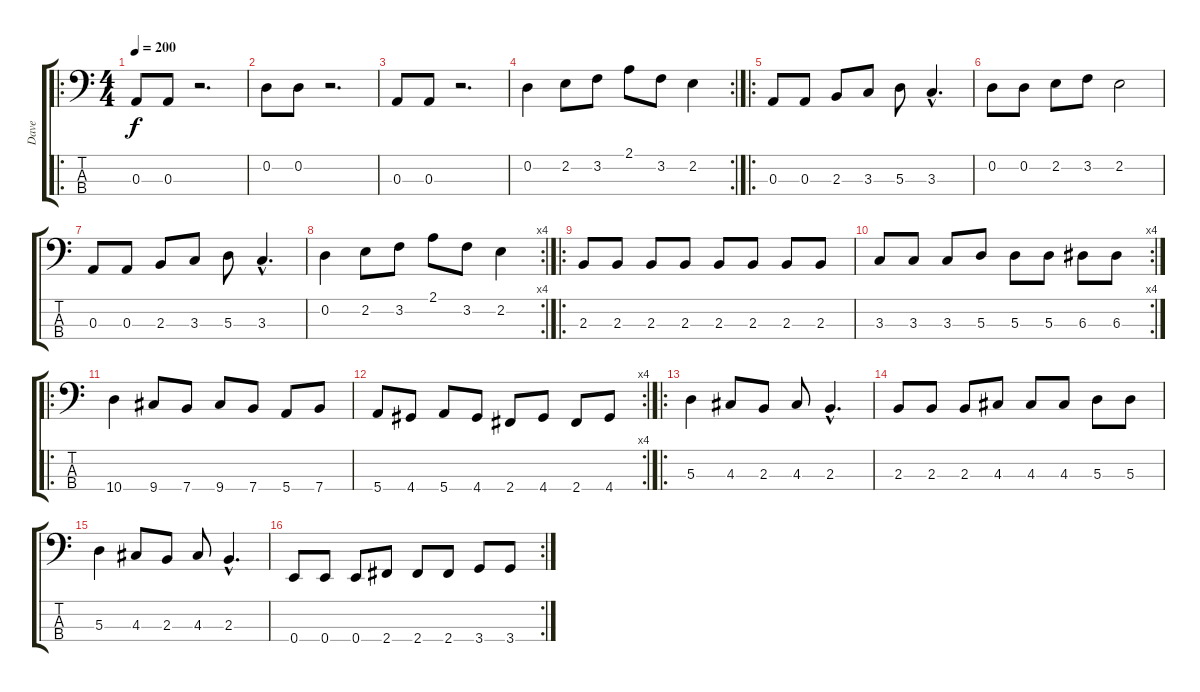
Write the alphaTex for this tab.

\track ("Dave" "Dave") {instrument electricbassfinger}
\staff {score tabs}
\tuning (G2 D2 A1 E1) {hide}
\ro
\ts (4 4)
\tempo 200
\clef f4
\ks c
0.3.8{dy f instrument electricbassfinger} 0.3.8 r.2{d} |
0.2.8 0.2.8 r.2{d} |
0.3.8 0.3.8 r.2{d} |
\rc 2
0.2.4 2.2.8 3.2.8 2.1.8 3.2.8 2.2.4 |
\ro
0.3.8 0.3.8 2.3.8 3.3.8 5.3.8 3.3{hac}.4{d} |
0.2.8 0.2.8 2.2.8 3.2.8 2.2.2 |
0.3.8 0.3.8 2.3.8 3.3.8 5.3.8 3.3{hac}.4{d} |
\rc 4
0.2.4 2.2.8 3.2.8 2.1.8 3.2.8 2.2.4 |
\ro
2.3.8 2.3.8 2.3.8 2.3.8 2.3.8 2.3.8 2.3.8 2.3.8 |
\rc 4
3.3.8 3.3.8 3.3.8 5.3.8 5.3.8 5.3.8 6.3.8 6.3.8 |
\ro
10.4.4 9.4.8 7.4.8 9.4.8 7.4.8 5.4.8 7.4.8 |
\rc 4
5.4.8 4.4.8 5.4.8 4.4.8 2.4.8 4.4.8 2.4.8 4.4.8 |
\ro
5.3.4 4.3.8 2.3.8 4.3.8 2.3{hac}.4{d} |
2.3.8 2.3.8 2.3.8 4.3.8 4.3.8 4.3.8 5.3.8 5.3.8 |
5.3.4 4.3.8 2.3.8 4.3.8 2.3{hac}.4{d} |
\rc 2
0.4.8 0.4.8 0.4.8 2.4.8 2.4.8 2.4.8 3.4.8 3.4.8
